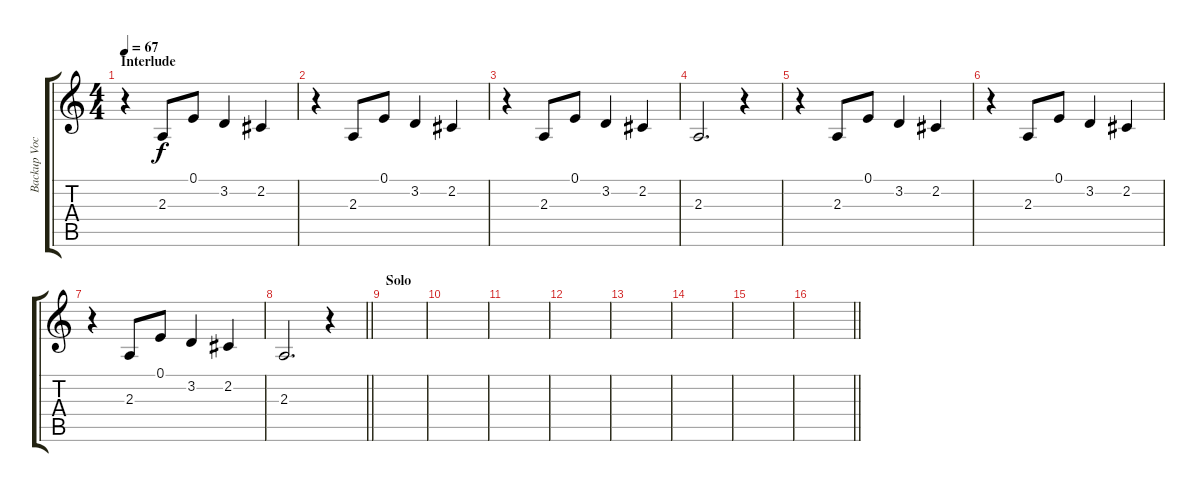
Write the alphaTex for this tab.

\track ("Backup Vocals" "Backup Voc") {instrument synthvoice}
\staff {score tabs}
\tuning (E4 B3 G3 D3 A2 E2) {hide}
\ts (4 4)
\section ("" "Interlude")
\tempo 67
\clef g2
\ks c
r.4{dy f volume 9} 2.3.8 0.1.8 3.2.4 2.2.4 |
r.4 2.3.8 0.1.8 3.2.4 2.2.4 |
r.4 2.3.8 0.1.8 3.2.4 2.2.4 |
2.3.2{d} r.4 |
r.4 2.3.8 0.1.8 3.2.4 2.2.4 |
r.4 2.3.8 0.1.8 3.2.4 2.2.4 |
r.4 2.3.8 0.1.8 3.2.4 2.2.4 |
\barLineRight lightlight
2.3.2{d} r.4 |
\section ("" "Solo")
|
|
|
|
|
|
|
\barLineRight lightlight
